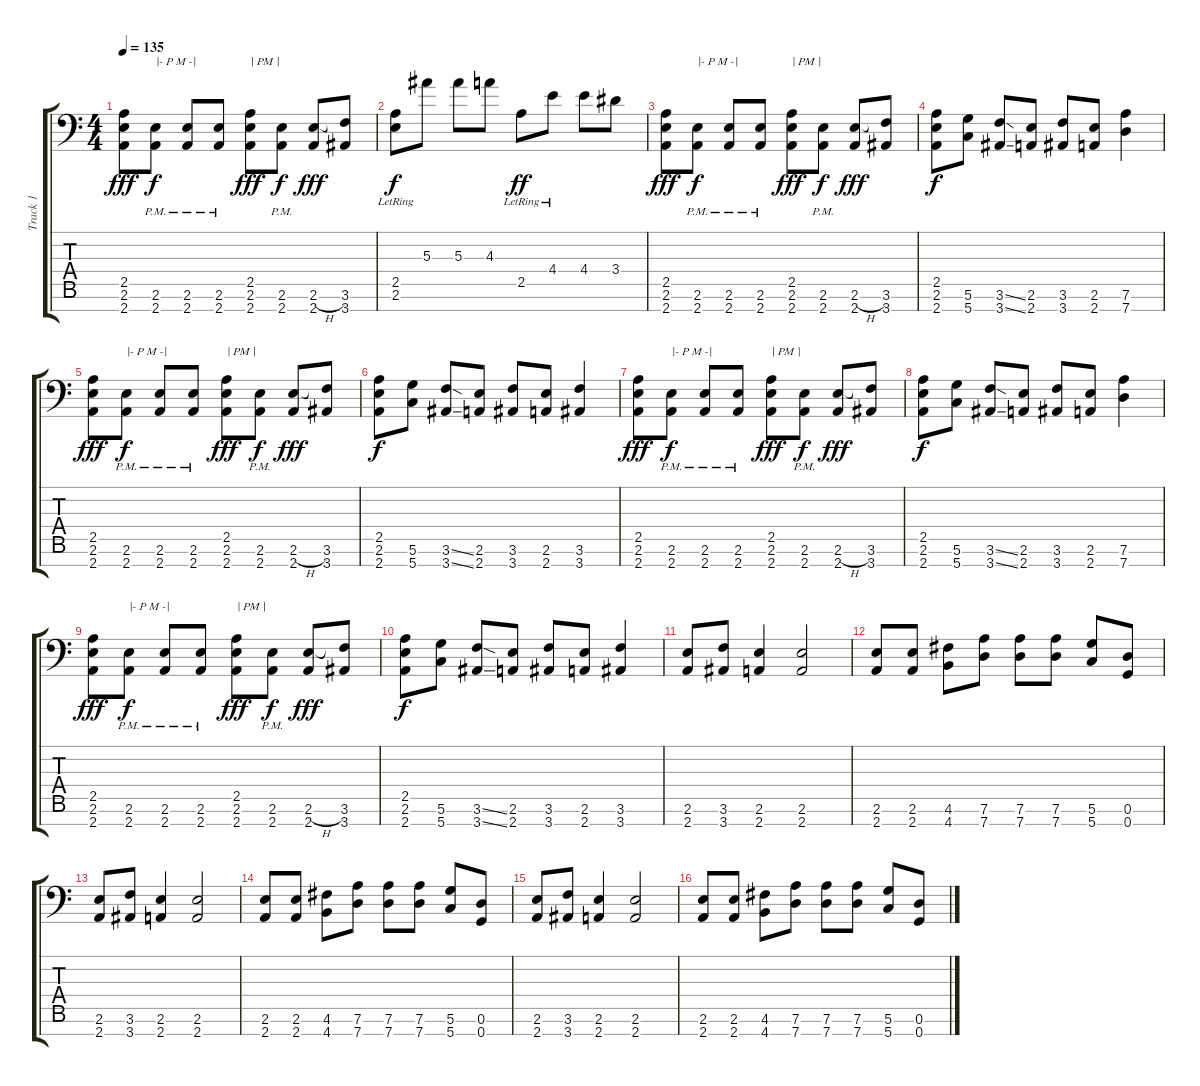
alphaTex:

\track ("Track 1" "Track 1") {instrument distortionguitar}
\staff {score tabs}
\tuning (D4 A3 F3 C3 G2 D2 G1) {hide}
\ts (4 4)
\tempo 135
\clef f4
\ks c
(2.5 2.6 2.7).8{dy fff volume 16 instrument distortionguitar} (2.6{pm} 2.7{pm}).8{txt "|- P M -|" dy f} (2.6{pm} 2.7{pm}).8 (2.6{pm} 2.7{pm}).8 (2.5 2.6 2.7).8{txt "| PM |" dy fff} (2.6{pm} 2.7{pm}).8{dy f} (2.6{h} 2.7).8{dy fff} (3.6 3.7).8 |
(2.5{lr} 2.6{lr}).8{dy f instrument electricguitarclean} 5.3.8 5.3.8 4.3.8 2.5{lr}.8{dy ff} 4.4{lr}.8 4.4.8 3.4.8 |
(2.5 2.6 2.7).8{dy fff volume 16 instrument distortionguitar} (2.6{pm} 2.7{pm}).8{txt "|- P M -|" dy f} (2.6{pm} 2.7{pm}).8 (2.6{pm} 2.7{pm}).8 (2.5 2.6 2.7).8{txt "| PM |" dy fff} (2.6{pm} 2.7{pm}).8{dy f} (2.6{h} 2.7).8{dy fff} (3.6 3.7).8 |
(2.5 2.6 2.7).8{dy f} (5.6 5.7).8 (3.6{ss} 3.7{ss}).8 (2.6 2.7).8 (3.6 3.7).8 (2.6 2.7).8 (7.6 7.7).4 |
(2.5 2.6 2.7).8{dy fff volume 16 instrument distortionguitar} (2.6{pm} 2.7{pm}).8{txt "|- P M -|" dy f} (2.6{pm} 2.7{pm}).8 (2.6{pm} 2.7{pm}).8 (2.5 2.6 2.7).8{txt "| PM |" dy fff} (2.6{pm} 2.7{pm}).8{dy f} (2.6{h} 2.7).8{dy fff} (3.6 3.7).8 |
(2.5 2.6 2.7).8{dy f} (5.6 5.7).8 (3.6{ss} 3.7{ss}).8 (2.6 2.7).8 (3.6 3.7).8 (2.6 2.7).8 (3.6 3.7).4 |
(2.5 2.6 2.7).8{dy fff volume 16 instrument distortionguitar} (2.6{pm} 2.7{pm}).8{txt "|- P M -|" dy f} (2.6{pm} 2.7{pm}).8 (2.6{pm} 2.7{pm}).8 (2.5 2.6 2.7).8{txt "| PM |" dy fff} (2.6{pm} 2.7{pm}).8{dy f} (2.6{h} 2.7).8{dy fff} (3.6 3.7).8 |
(2.5 2.6 2.7).8{dy f} (5.6 5.7).8 (3.6{ss} 3.7{ss}).8 (2.6 2.7).8 (3.6 3.7).8 (2.6 2.7).8 (7.6 7.7).4 |
(2.5 2.6 2.7).8{dy fff volume 16 instrument distortionguitar} (2.6{pm} 2.7{pm}).8{txt "|- P M -|" dy f} (2.6{pm} 2.7{pm}).8 (2.6{pm} 2.7{pm}).8 (2.5 2.6 2.7).8{txt "| PM |" dy fff} (2.6{pm} 2.7{pm}).8{dy f} (2.6{h} 2.7).8{dy fff} (3.6 3.7).8 |
(2.5 2.6 2.7).8{dy f} (5.6 5.7).8 (3.6{ss} 3.7{ss}).8 (2.6 2.7).8 (3.6 3.7).8 (2.6 2.7).8 (3.6 3.7).4 |
(2.6 2.7).8 (3.6 3.7).8 (2.6 2.7).4 (2.6 2.7).2 |
(2.6 2.7).8 (2.6 2.7).8 (4.6 4.7).8 (7.6 7.7).8 (7.6 7.7).8 (7.6 7.7).8 (5.6 5.7).8 (0.6 0.7).8 |
(2.6 2.7).8 (3.6 3.7).8 (2.6 2.7).4 (2.6 2.7).2 |
(2.6 2.7).8 (2.6 2.7).8 (4.6 4.7).8 (7.6 7.7).8 (7.6 7.7).8 (7.6 7.7).8 (5.6 5.7).8 (0.6 0.7).8 |
(2.6 2.7).8 (3.6 3.7).8 (2.6 2.7).4 (2.6 2.7).2 |
(2.6 2.7).8 (2.6 2.7).8 (4.6 4.7).8 (7.6 7.7).8 (7.6 7.7).8 (7.6 7.7).8 (5.6 5.7).8 (0.6 0.7).8
